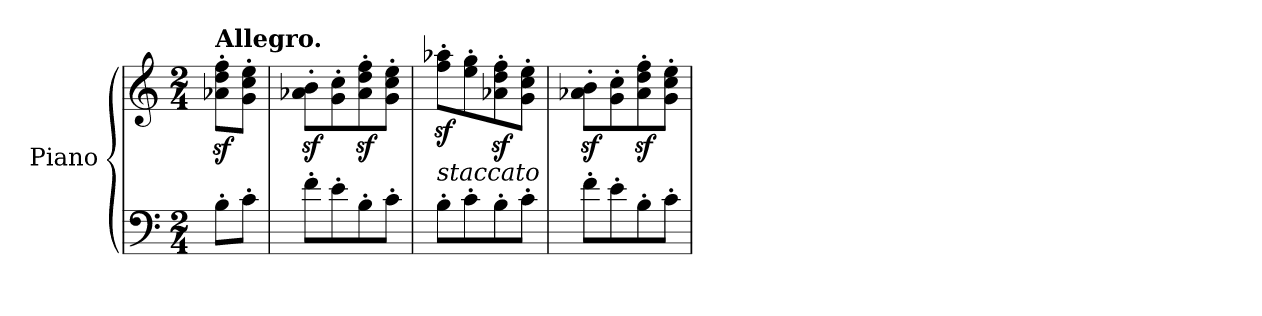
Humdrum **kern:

**kern	**kern
*part1	*part1
*staff2	*staff1
*I"Piano	*
*I'Pno.	*
!!LO:PB:g=z
*clefF4	*clefG2
*k[]	*k[]
*M2/4	*M2/4
=1	=1
!	!LO:TX:a:B:t=Allegro.
8B'\L	8a-X\z<' 8dd\z<' 8ff\z<'L
8c'\J	8g\' 8cc\' 8ee\'J
=2	=2
8f'\L	8a-X\z<' 8b\z<'L
8e'\	8g\' 8cc\'
8B'\	8a-\z<' 8dd\z<' 8ff\z<'
8c'\J	8g\' 8cc\' 8ee\'J
=3	=3
!	!LO:TX:b:i:t=staccato
8B'\L	8ff\z<' 8aa-X\z<'L
8c'\	8ee\' 8gg\'
8B'\	8a-X\z<' 8dd\z<' 8ff\z<'
8c'\J	8g\' 8cc\' 8ee\'J
=4	=4
8f'\L	8a-X\z<' 8b\z<'L
8e'\	8g\' 8cc\'
8B'\	8a-\z<' 8dd\z<' 8ff\z<'
8c'\J	8g\' 8cc\' 8ee\'J
=	=
*-	*-
